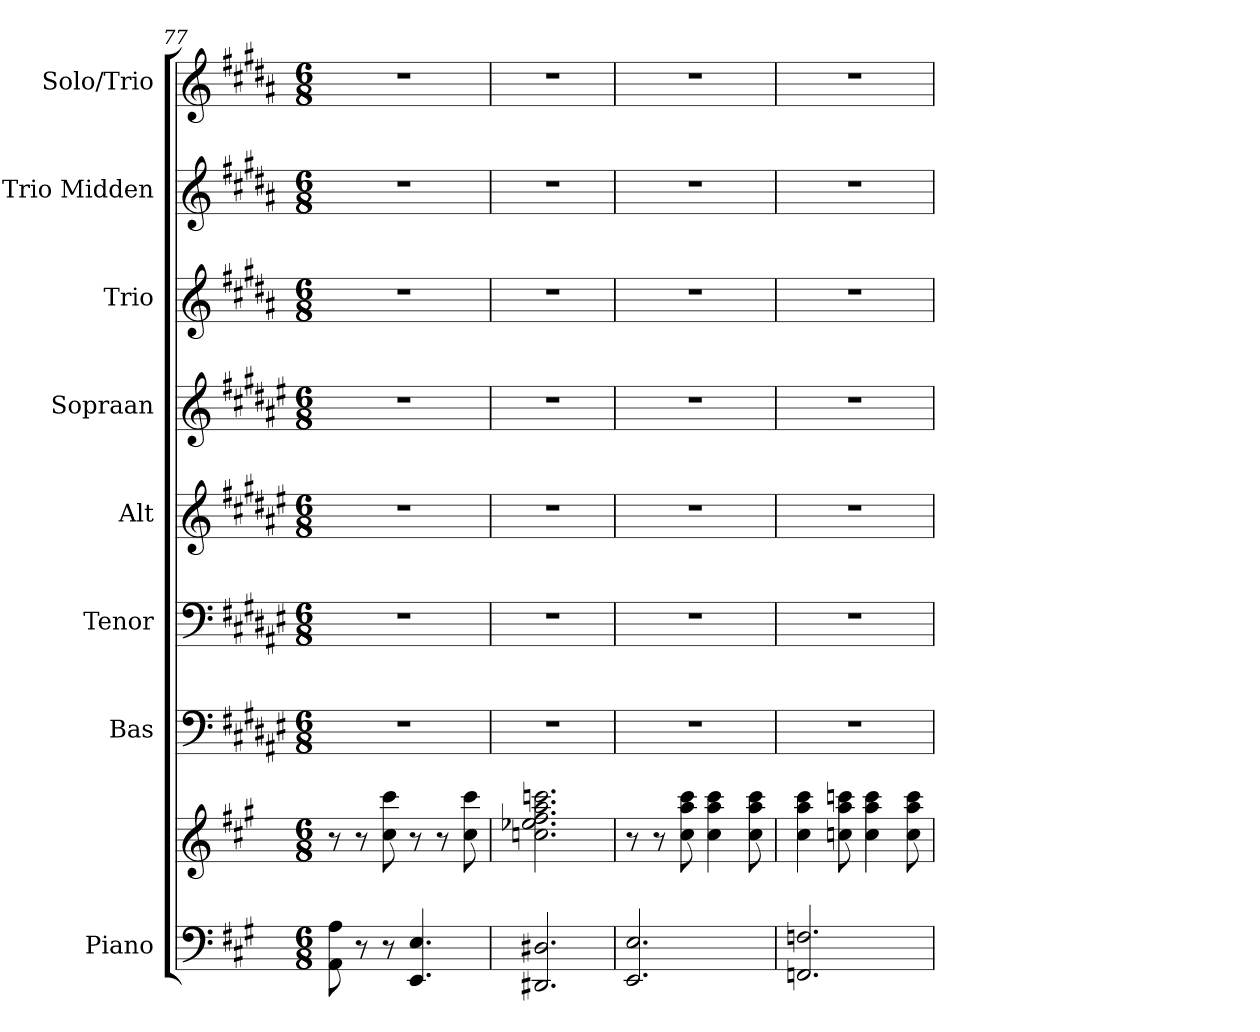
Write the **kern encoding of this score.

**kern	**kern	**kern	**kern	**kern	**kern	**kern	**kern	**kern
*part8	*part8	*part7	*part6	*part5	*part4	*part3	*part2	*part1
*staff9	*staff8	*staff7	*staff6	*staff5	*staff4	*staff3	*staff2	*staff1
*I"Piano	*	*I"Bas	*I"Tenor	*I"Alt	*I"Sopraan	*I"Trio	*I"Trio Midden	*I"Solo/Trio
*I'Pno.	*	*I'Bas	*I'Tenor	*I'Alt	*I'Sopraan	*	*I'Trio M	*I'S/Trio
*clefF4	*clefG2	*clefF4	*clefF4	*clefG2	*clefG2	*clefG2	*clefG2	*clefG2
*	*	*ITrd5c9	*ITrd5c9	*ITrd5c9	*ITrd5c9	*ITrd1c2	*ITrd1c2	*ITrd1c2
*k[f#c#g#]	*k[f#c#g#]	*k[f#c#g#]	*k[f#c#g#]	*k[f#c#g#]	*k[f#c#g#]	*k[f#c#g#]	*k[f#c#g#]	*k[f#c#g#]
*M6/8	*M6/8	*M6/8	*M6/8	*M6/8	*M6/8	*M6/8	*M6/8	*M6/8
=77	=77	=77	=77	=77	=77	=77	=77	=77
8AA\ 8A\	8r	2.r	2.r	2.r	2.r	2.r	2.r	2.r
8r	8r	.	.	.	.	.	.	.
8r	8cc#\ 8ccc#\	.	.	.	.	.	.	.
4.EE/ 4.E/	8r	.	.	.	.	.	.	.
.	8r	.	.	.	.	.	.	.
.	8cc#\ 8ccc#\	.	.	.	.	.	.	.
=78	=78	=78	=78	=78	=78	=78	=78	=78
2.DD#X/ 2.D#X/	2.ccn\ 2.ee-X\ 2.ff#\ 2.aa\ 2.cccn\	2.r	2.r	2.r	2.r	2.r	2.r	2.r
=79	=79	=79	=79	=79	=79	=79	=79	=79
2.EE/ 2.E/	8r	2.r	2.r	2.r	2.r	2.r	2.r	2.r
.	8r	.	.	.	.	.	.	.
.	8cc#\ 8aa\ 8ccc#\	.	.	.	.	.	.	.
.	4cc#\ 4aa\ 4ccc#\	.	.	.	.	.	.	.
.	8cc#\ 8aa\ 8ccc#\	.	.	.	.	.	.	.
=80	=80	=80	=80	=80	=80	=80	=80	=80
2.FFn/ 2.Fn/	4cc#\ 4aa\ 4ccc#\	2.r	2.r	2.r	2.r	2.r	2.r	2.r
.	8ccn\ 8aa\ 8cccn\	.	.	.	.	.	.	.
.	4cc\ 4aa\ 4ccc\	.	.	.	.	.	.	.
.	8cc\ 8aa\ 8ccc\	.	.	.	.	.	.	.
=	=	=	=	=	=	=	=	=
*-	*-	*-	*-	*-	*-	*-	*-	*-
